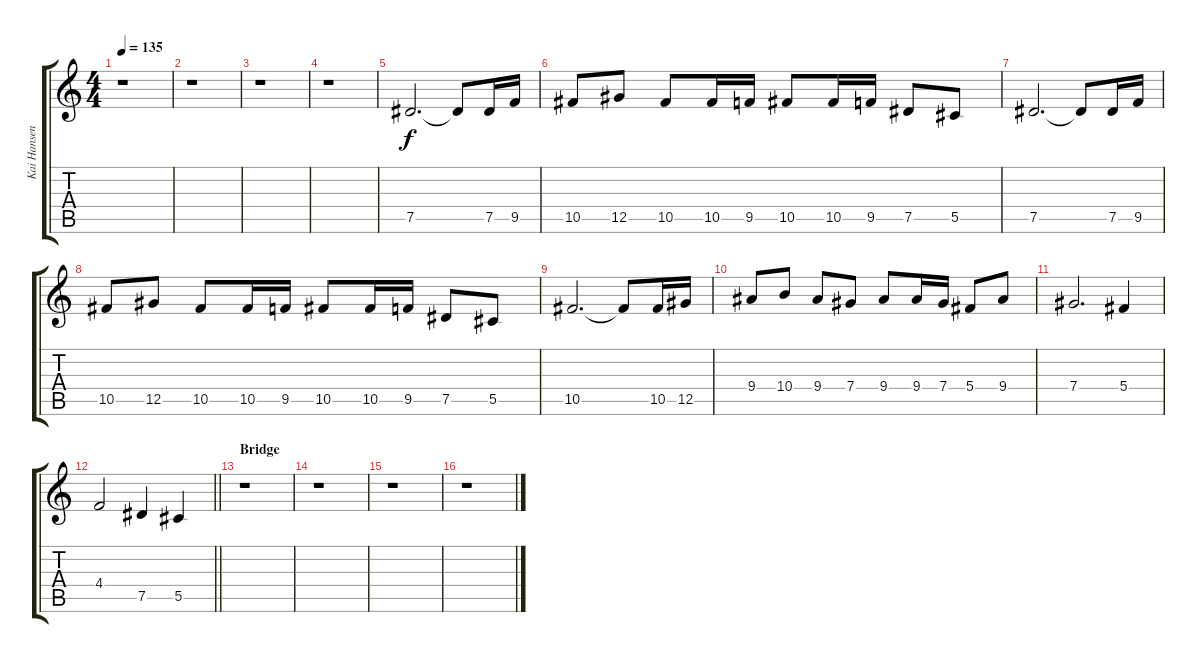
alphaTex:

\track ("Kai Hansen" "Kai Hansen") {instrument distortionguitar}
\staff {score tabs}
\tuning (Eb4 Bb3 Gb3 Db3 Ab2 Eb2) {hide}
\ts (4 4)
\tempo 135
\clef g2
\ks c
r.1{dy f} |
r.1 |
r.1 |
r.1 |
7.5.2{d} 7.5{t}.8 7.5.16 9.5.16 |
10.5.8 12.5.8 10.5.8 10.5.16 9.5.16 10.5.8 10.5.16 9.5.16 7.5.8 5.5.8 |
7.5.2{d} 7.5{t}.8 7.5.16 9.5.16 |
10.5.8 12.5.8 10.5.8 10.5.16 9.5.16 10.5.8 10.5.16 9.5.16 7.5.8 5.5.8 |
10.5.2{d} 10.5{t}.8 10.5.16 12.5.16 |
9.4.8 10.4.8 9.4.8 7.4.8 9.4.8 9.4.16 7.4.16 5.4.8 9.4.8 |
7.4.2{d} 5.4.4 |
\barLineRight lightlight
4.4.2 7.5.4 5.5.4 |
\section ("" "Bridge")
r.1 |
r.1 |
r.1 |
r.1
